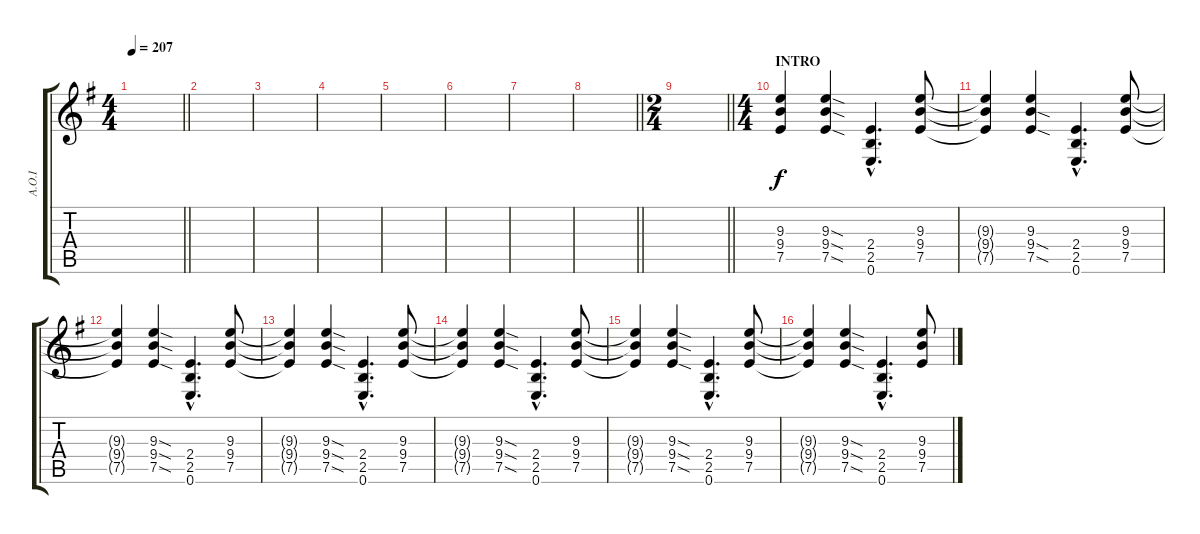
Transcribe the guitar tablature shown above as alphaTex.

\track ("A.O.I" "A.O.I") {instrument distortionguitar}
\staff {score tabs}
\tuning (E4 B3 G3 D3 A2 E2) {hide}
\ts (4 4)
\tempo 207
\clef g2
\barLineRight lightlight
\ks eminor
|
|
|
|
|
|
|
\barLineRight lightlight
|
\ts (2 4)
\barLineRight lightlight
|
\ts (4 4)
\section ("" "INTRO")
(9.3 9.4 7.5).4{balance 12} (9.3{sod} 9.4{sod} 7.5{sod}).4 (2.4{hac} 2.5{hac} 0.6{hac}).4{d} (9.3 9.4 7.5).8 |
(9.3{t} 9.4{t} 7.5{t}).4 (9.3 9.4{sod} 7.5{sod}).4 (2.4{hac} 2.5{hac} 0.6{hac}).4{d} (9.3 9.4 7.5).8 |
(9.3{t} 9.4{t} 7.5{t}).4 (9.3{sod} 9.4{sod} 7.5{sod}).4 (2.4{hac} 2.5{hac} 0.6{hac}).4{d} (9.3 9.4 7.5).8 |
(9.3{t} 9.4{t} 7.5{t}).4 (9.3{sod} 9.4{sod} 7.5{sod}).4 (2.4{hac} 2.5{hac} 0.6{hac}).4{d} (9.3 9.4 7.5).8 |
(9.3{t} 9.4{t} 7.5{t}).4 (9.3{sod} 9.4{sod} 7.5{sod}).4 (2.4{hac} 2.5{hac} 0.6{hac}).4{d} (9.3 9.4 7.5).8 |
(9.3{t} 9.4{t} 7.5{t}).4 (9.3{sod} 9.4{sod} 7.5{sod}).4 (2.4{hac} 2.5{hac} 0.6{hac}).4{d} (9.3 9.4 7.5).8 |
(9.3{t} 9.4{t} 7.5{t}).4 (9.3{sod} 9.4{sod} 7.5{sod}).4 (2.4{hac} 2.5{hac} 0.6{hac}).4{d} (9.3 9.4 7.5).8
